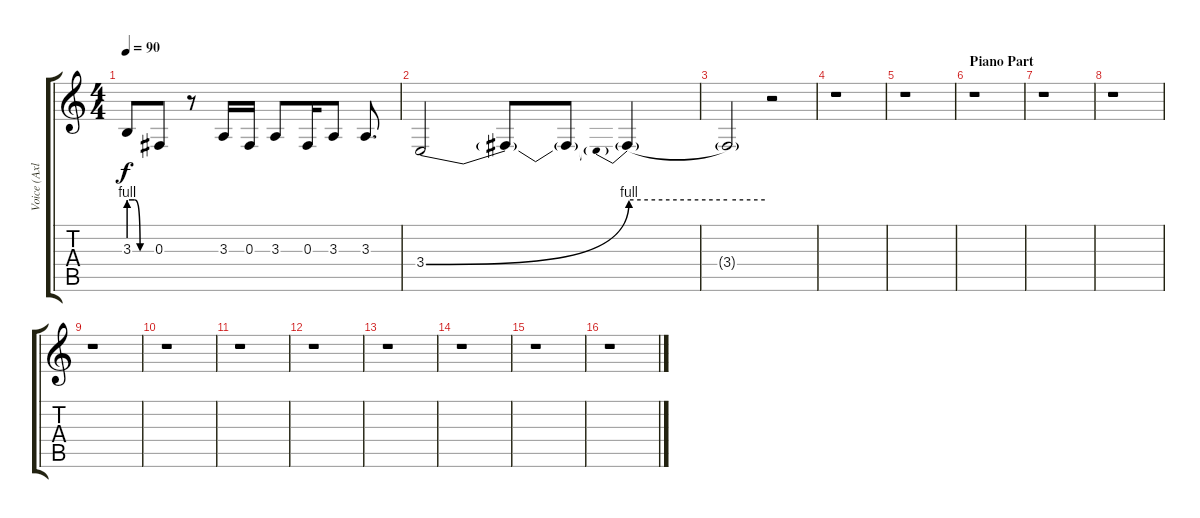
\track ("Voice (Axl)" "Voice (Axl") {instrument lead2sawtooth}
\staff {score tabs}
\tuning (Eb4 Bb3 Gb3 Db3 Ab2 Eb2) {hide}
\ts (4 4)
\tempo 90
\clef g2
\ks c
3.3{be (custom 0 4 15 4 30 0 60 0)}.8{dy f} 0.3.8 r.8 3.3.16 0.3.16 3.3.8 0.3.16 3.3.8 3.3.8{d} |
3.4{be (bend 0 0 60 4)}.2 3.4{t}.8 3.4{t}.8 3.4{be (prebend 0 4 60 4) t}.4 |
3.4{be (hold 0 4 60 4) t}.2 r.2 |
r.1 |
r.1 |
\section ("" "Piano Part")
r.1 |
r.1 |
r.1 |
r.1 |
r.1 |
r.1 |
r.1 |
r.1 |
r.1 |
r.1 |
r.1
